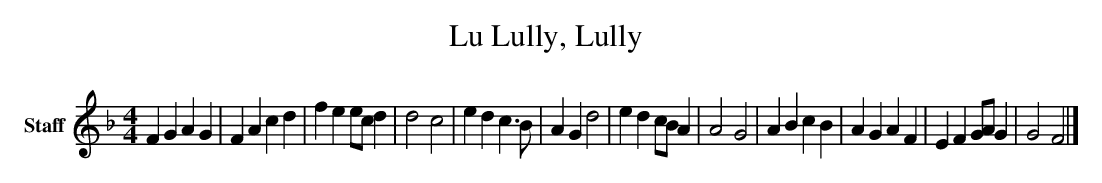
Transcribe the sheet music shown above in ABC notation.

X:1
T: Lully, Lully, Lu
L: 1/4
M: 4/4
V: P1 name="Staff"
K: F
[V: P1]  F G A G | F A c d | f e e/c/ d | d2 c2 | e d c3/ B/ | A G d2 | e d c/B/ A | A2 G2 | A B c B | A G A F | E F G/A/ G | G2 F2|]
